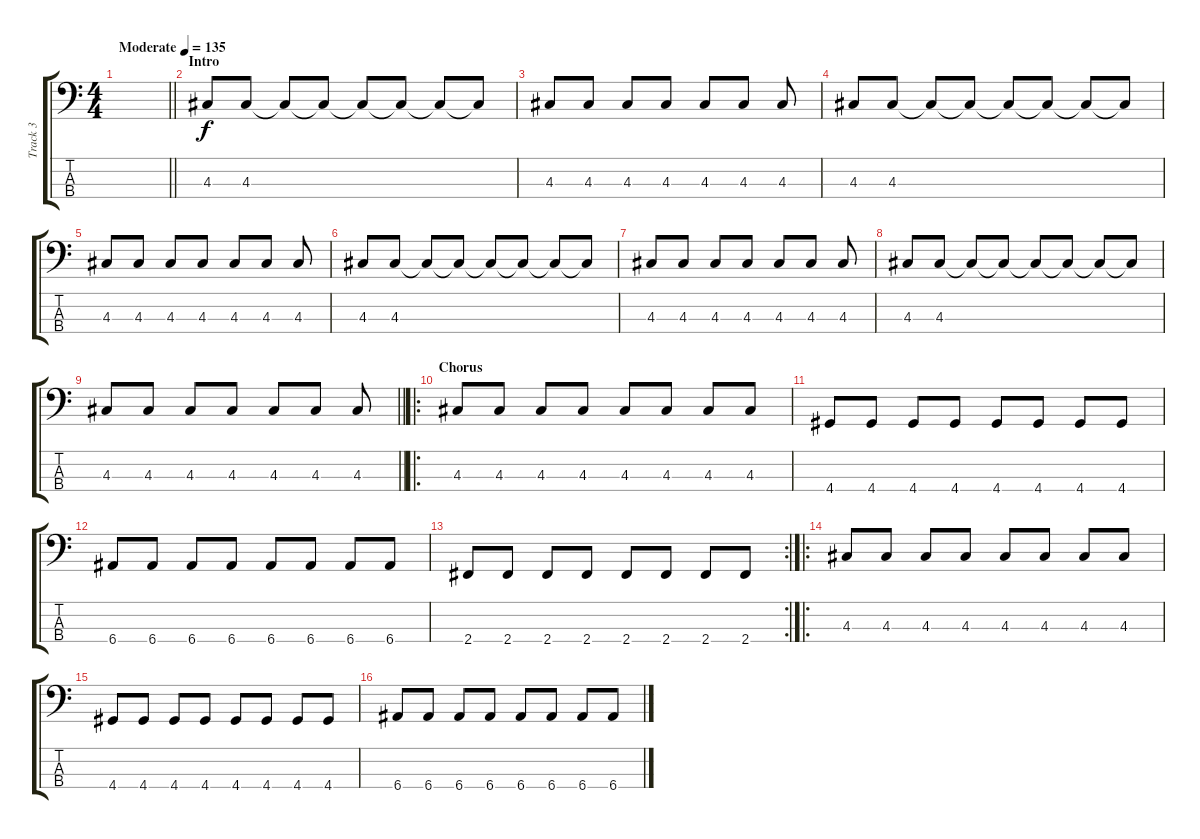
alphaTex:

\track ("Track 3" "Track 3") {instrument electricbasspick}
\staff {score tabs}
\tuning (G2 D2 A1 E1) {hide}
\ts (4 4)
\tempo (135 "Moderate")
\clef f4
\barLineRight lightlight
\ks c
|
\section ("" "Intro")
4.3.8 4.3.8 4.3{t}.8 4.3{t}.8 4.3{t}.8 4.3{t}.8 4.3{t}.8 4.3{t}.8 |
4.3.8 4.3.8 4.3.8 4.3.8 4.3.8 4.3.8 4.3.8 |
4.3.8 4.3.8 4.3{t}.8 4.3{t}.8 4.3{t}.8 4.3{t}.8 4.3{t}.8 4.3{t}.8 |
4.3.8 4.3.8 4.3.8 4.3.8 4.3.8 4.3.8 4.3.8 |
4.3.8 4.3.8 4.3{t}.8 4.3{t}.8 4.3{t}.8 4.3{t}.8 4.3{t}.8 4.3{t}.8 |
4.3.8 4.3.8 4.3.8 4.3.8 4.3.8 4.3.8 4.3.8 |
4.3.8 4.3.8 4.3{t}.8 4.3{t}.8 4.3{t}.8 4.3{t}.8 4.3{t}.8 4.3{t}.8 |
\barLineRight lightlight
4.3.8 4.3.8 4.3.8 4.3.8 4.3.8 4.3.8 4.3.8 |
\ro
\section ("" "Chorus")
4.3.8 4.3.8 4.3.8 4.3.8 4.3.8 4.3.8 4.3.8 4.3.8 |
4.4.8 4.4.8 4.4.8 4.4.8 4.4.8 4.4.8 4.4.8 4.4.8 |
6.4.8 6.4.8 6.4.8 6.4.8 6.4.8 6.4.8 6.4.8 6.4.8 |
\rc 2
2.4.8 2.4.8 2.4.8 2.4.8 2.4.8 2.4.8 2.4.8 2.4.8 |
\ro
4.3.8 4.3.8 4.3.8 4.3.8 4.3.8 4.3.8 4.3.8 4.3.8 |
4.4.8 4.4.8 4.4.8 4.4.8 4.4.8 4.4.8 4.4.8 4.4.8 |
6.4.8 6.4.8 6.4.8 6.4.8 6.4.8 6.4.8 6.4.8 6.4.8
